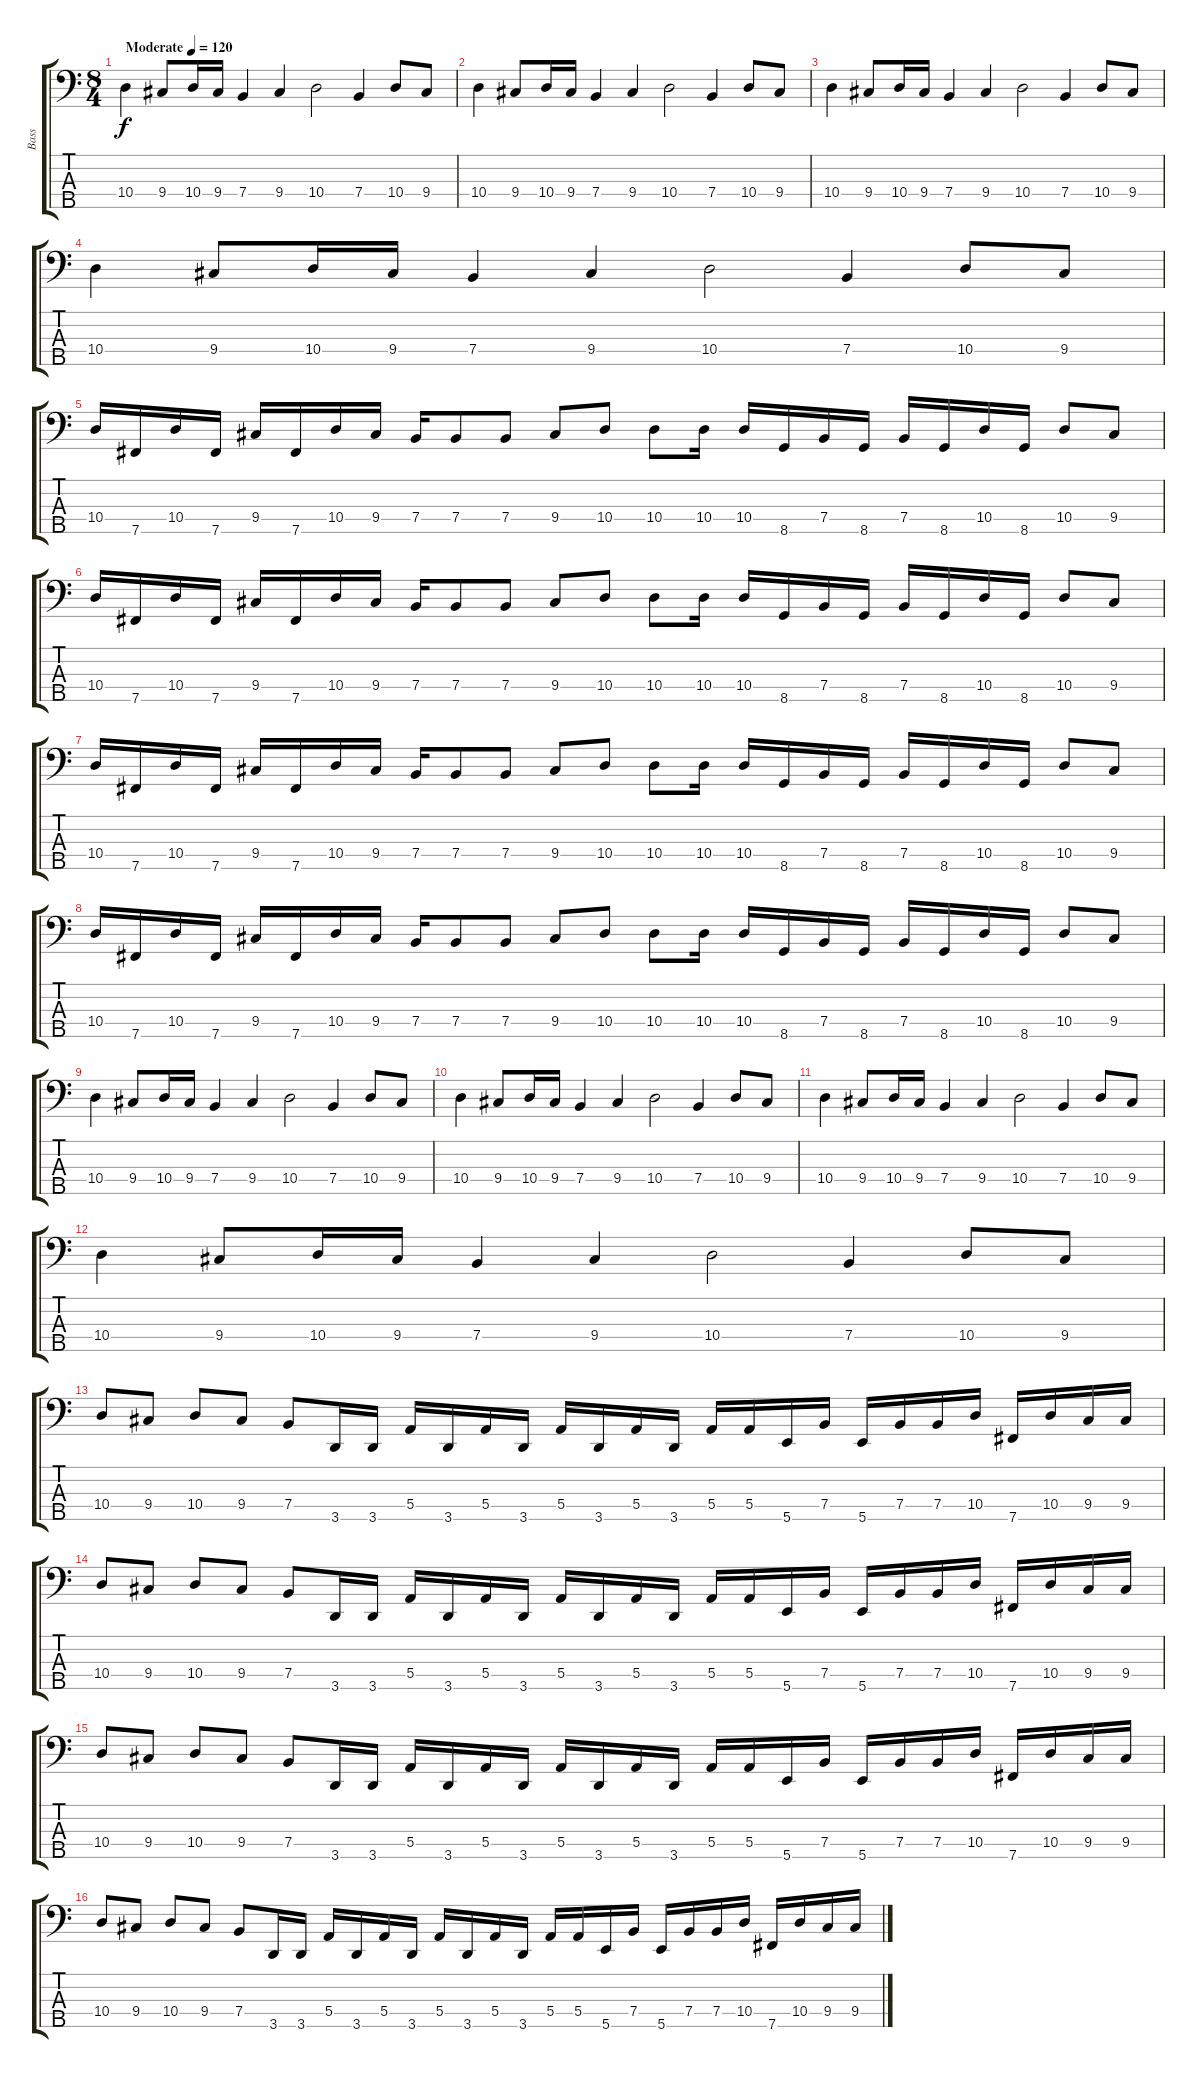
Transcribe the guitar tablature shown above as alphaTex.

\track ("Bass" "Bass") {instrument electricbassfinger}
\staff {score tabs}
\tuning (G2 D2 A1 E1 B0) {hide}
\ts (8 4)
\tempo (120 "Moderate")
\clef f4
\ks c
10.4.4{dy f instrument electricbassfinger} 9.4.8 10.4.16 9.4.16 7.4.4 9.4.4 10.4.2 7.4.4 10.4.8 9.4.8 |
10.4.4 9.4.8 10.4.16 9.4.16 7.4.4 9.4.4 10.4.2 7.4.4 10.4.8 9.4.8 |
10.4.4 9.4.8 10.4.16 9.4.16 7.4.4 9.4.4 10.4.2 7.4.4 10.4.8 9.4.8 |
10.4.4 9.4.8 10.4.16 9.4.16 7.4.4 9.4.4 10.4.2 7.4.4 10.4.8 9.4.8 |
10.4.16 7.5.16 10.4.16 7.5.16 9.4.16 7.5.16 10.4.16 9.4.16 7.4.16 7.4.8 7.4.8 9.4.8 10.4.8 10.4.8 10.4.16 10.4.16 8.5.16 7.4.16 8.5.16 7.4.16 8.5.16 10.4.16 8.5.16 10.4.8 9.4.8 |
10.4.16 7.5.16 10.4.16 7.5.16 9.4.16 7.5.16 10.4.16 9.4.16 7.4.16 7.4.8 7.4.8 9.4.8 10.4.8 10.4.8 10.4.16 10.4.16 8.5.16 7.4.16 8.5.16 7.4.16 8.5.16 10.4.16 8.5.16 10.4.8 9.4.8 |
10.4.16 7.5.16 10.4.16 7.5.16 9.4.16 7.5.16 10.4.16 9.4.16 7.4.16 7.4.8 7.4.8 9.4.8 10.4.8 10.4.8 10.4.16 10.4.16 8.5.16 7.4.16 8.5.16 7.4.16 8.5.16 10.4.16 8.5.16 10.4.8 9.4.8 |
10.4.16 7.5.16 10.4.16 7.5.16 9.4.16 7.5.16 10.4.16 9.4.16 7.4.16 7.4.8 7.4.8 9.4.8 10.4.8 10.4.8 10.4.16 10.4.16 8.5.16 7.4.16 8.5.16 7.4.16 8.5.16 10.4.16 8.5.16 10.4.8 9.4.8 |
10.4.4 9.4.8 10.4.16 9.4.16 7.4.4 9.4.4 10.4.2 7.4.4 10.4.8 9.4.8 |
10.4.4 9.4.8 10.4.16 9.4.16 7.4.4 9.4.4 10.4.2 7.4.4 10.4.8 9.4.8 |
10.4.4 9.4.8 10.4.16 9.4.16 7.4.4 9.4.4 10.4.2 7.4.4 10.4.8 9.4.8 |
10.4.4 9.4.8 10.4.16 9.4.16 7.4.4 9.4.4 10.4.2 7.4.4 10.4.8 9.4.8 |
10.4.8 9.4.8 10.4.8 9.4.8 7.4.8 3.5.16 3.5.16 5.4.16 3.5.16 5.4.16 3.5.16 5.4.16 3.5.16 5.4.16 3.5.16 5.4.16 5.4.16 5.5.16 7.4.16 5.5.16 7.4.16 7.4.16 10.4.16 7.5.16 10.4.16 9.4.16 9.4.16 |
10.4.8 9.4.8 10.4.8 9.4.8 7.4.8 3.5.16 3.5.16 5.4.16 3.5.16 5.4.16 3.5.16 5.4.16 3.5.16 5.4.16 3.5.16 5.4.16 5.4.16 5.5.16 7.4.16 5.5.16 7.4.16 7.4.16 10.4.16 7.5.16 10.4.16 9.4.16 9.4.16 |
10.4.8 9.4.8 10.4.8 9.4.8 7.4.8 3.5.16 3.5.16 5.4.16 3.5.16 5.4.16 3.5.16 5.4.16 3.5.16 5.4.16 3.5.16 5.4.16 5.4.16 5.5.16 7.4.16 5.5.16 7.4.16 7.4.16 10.4.16 7.5.16 10.4.16 9.4.16 9.4.16 |
10.4.8 9.4.8 10.4.8 9.4.8 7.4.8 3.5.16 3.5.16 5.4.16 3.5.16 5.4.16 3.5.16 5.4.16 3.5.16 5.4.16 3.5.16 5.4.16 5.4.16 5.5.16 7.4.16 5.5.16 7.4.16 7.4.16 10.4.16 7.5.16 10.4.16 9.4.16 9.4.16
